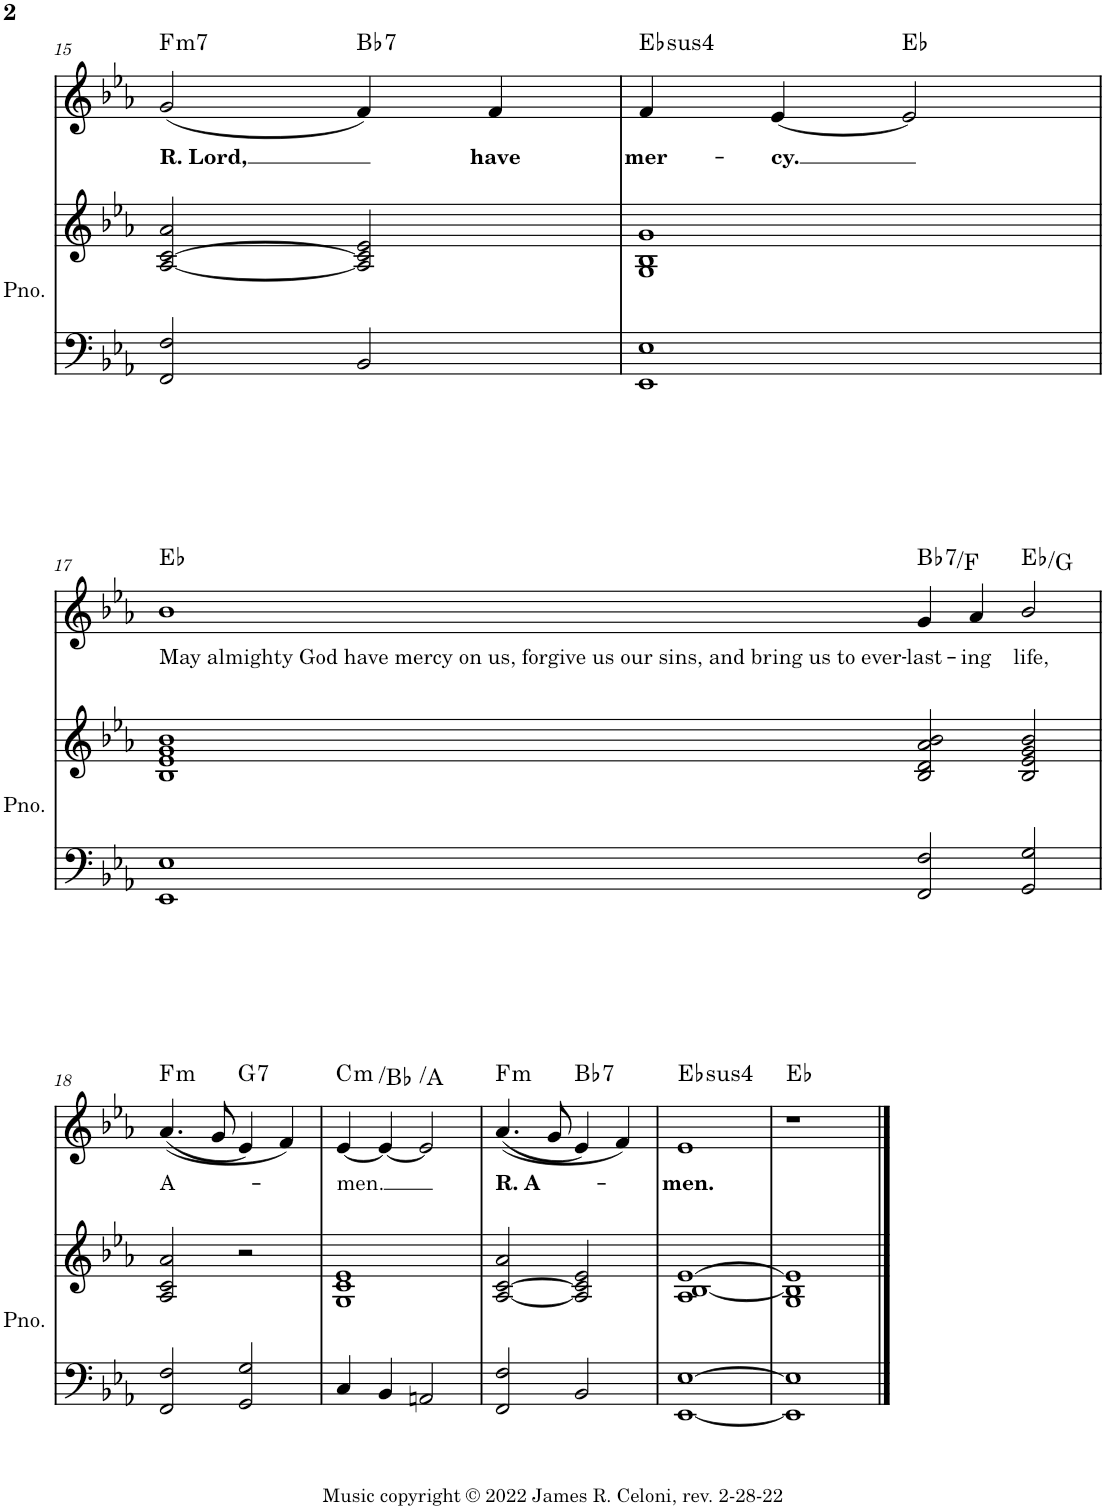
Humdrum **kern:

**kern	**kern	**kern	**text	**harte
*part2	*part2	*part1	*part1	*part1
*staff3	*staff2	*staff1	*staff1	*
*I"Piano	*	*I"Piano	*	*
*I'Pno.	*	*I'Pno	*	*
!!LO:PB:g=z
*clefF4	*clefG2	*clefG2	*	*
*k[b-e-a-]	*k[b-e-a-]	*k[b-e-a-]	*	*
*M4/4	*M4/4	*M4/4	*	*
=15	=15	=15	=15	=15
!	!	!	!LO:LY:b	!LO:H:kt=m7
2FF/ 2F/	[2A-/ [2c/ 2a-/	(2g/	R. Lord,	F:min7
!	!	!	!	!LO:H:kt=7
2BB-/	2A-/] 2c/] 2e-/	4f/)	.	Bb:7
!	!	!	!LO:LY:b	!
.	.	4f/	have	.
=16	=16	=16	=16	=16
!	!	!	!LO:LY:b	!LO:H:kt=4
1EE- 1E-	1G 1B- 1g	4f/	mer-	Eb:sus4
!	!	!	!LO:LY:b	!
.	.	[4e-/	-cy.	.
.	.	2e-/]	.	Eb:maj
!!LO:LB:g=z
=17	=17	=17	=17	=17
!	!	!	!LO:LY:b	!
1EE- 1E-	1B- 1e- 1g 1b-	1b-	May almighty God have mercy on us, forgive us our sins, and bring us to ever-	Eb:maj
!	!	!	!LO:LY:b	!LO:H:kt=7
2FF/ 2F/	2B-/ 2d/ 2a-/ 2b-/	4g/	last-	Bb:7/5
!	!	!	!LO:LY:b	!
.	.	4a-/	-ing	.
!	!	!	!LO:LY:b	!
2GG/ 2G/	2B-/ 2e-/ 2g/ 2b-/	2b-/	life,	Eb:maj/3
!!LO:LB:g=z
=18	=18	=18	=18	=18
!	!	!	!LO:LY:b	!LO:H:kt=m
2FF/ 2F/	2A-/ 2c/ 2a-/	((4.a-/	A-	F:min
.	.	8g/	.	.
!	!	!	!	!LO:H:kt=7
2GG/ 2G/	2r	4e-/)	.	G:7
.	.	4f/)	.	.
=19	=19	=19	=19	=19
!	!	!	!LO:LY:b	!LO:H:kt=m
4C/	1G 1c 1e-	[4e-/	-men.	C:min
!	!	!	!	!LO:H:kt=N.C.
4BB-/	.	4e-/_	.	N
!	!	!	!	!LO:H:kt=N.C.
2AAn/	.	2e-/]	.	N
=20	=20	=20	=20	=20
!	!	!	!LO:LY:b	!LO:H:kt=m
2FF/ 2F/	[2A-/ [2c/ 2a-/	((4.a-/	R. A-	F:min
.	.	8g/	.	.
!	!	!	!	!LO:H:kt=7
2BB-/	2A-/] 2c/] 2e-/	4e-/)	.	Bb:7
.	.	4f/)	.	.
=21	=21	=21	=21	=21
!	!	!	!LO:LY:b	!LO:H:kt=4
[1EE- [1E-	1A- [1B- [1e-	1e-	-men.	Eb:sus4
=22	=22	=22	=22	=22
1EE-] 1E-]	1G 1B-] 1e-]	1r	.	Eb:maj
==	==	==	==	==
*-	*-	*-	*-	*-
